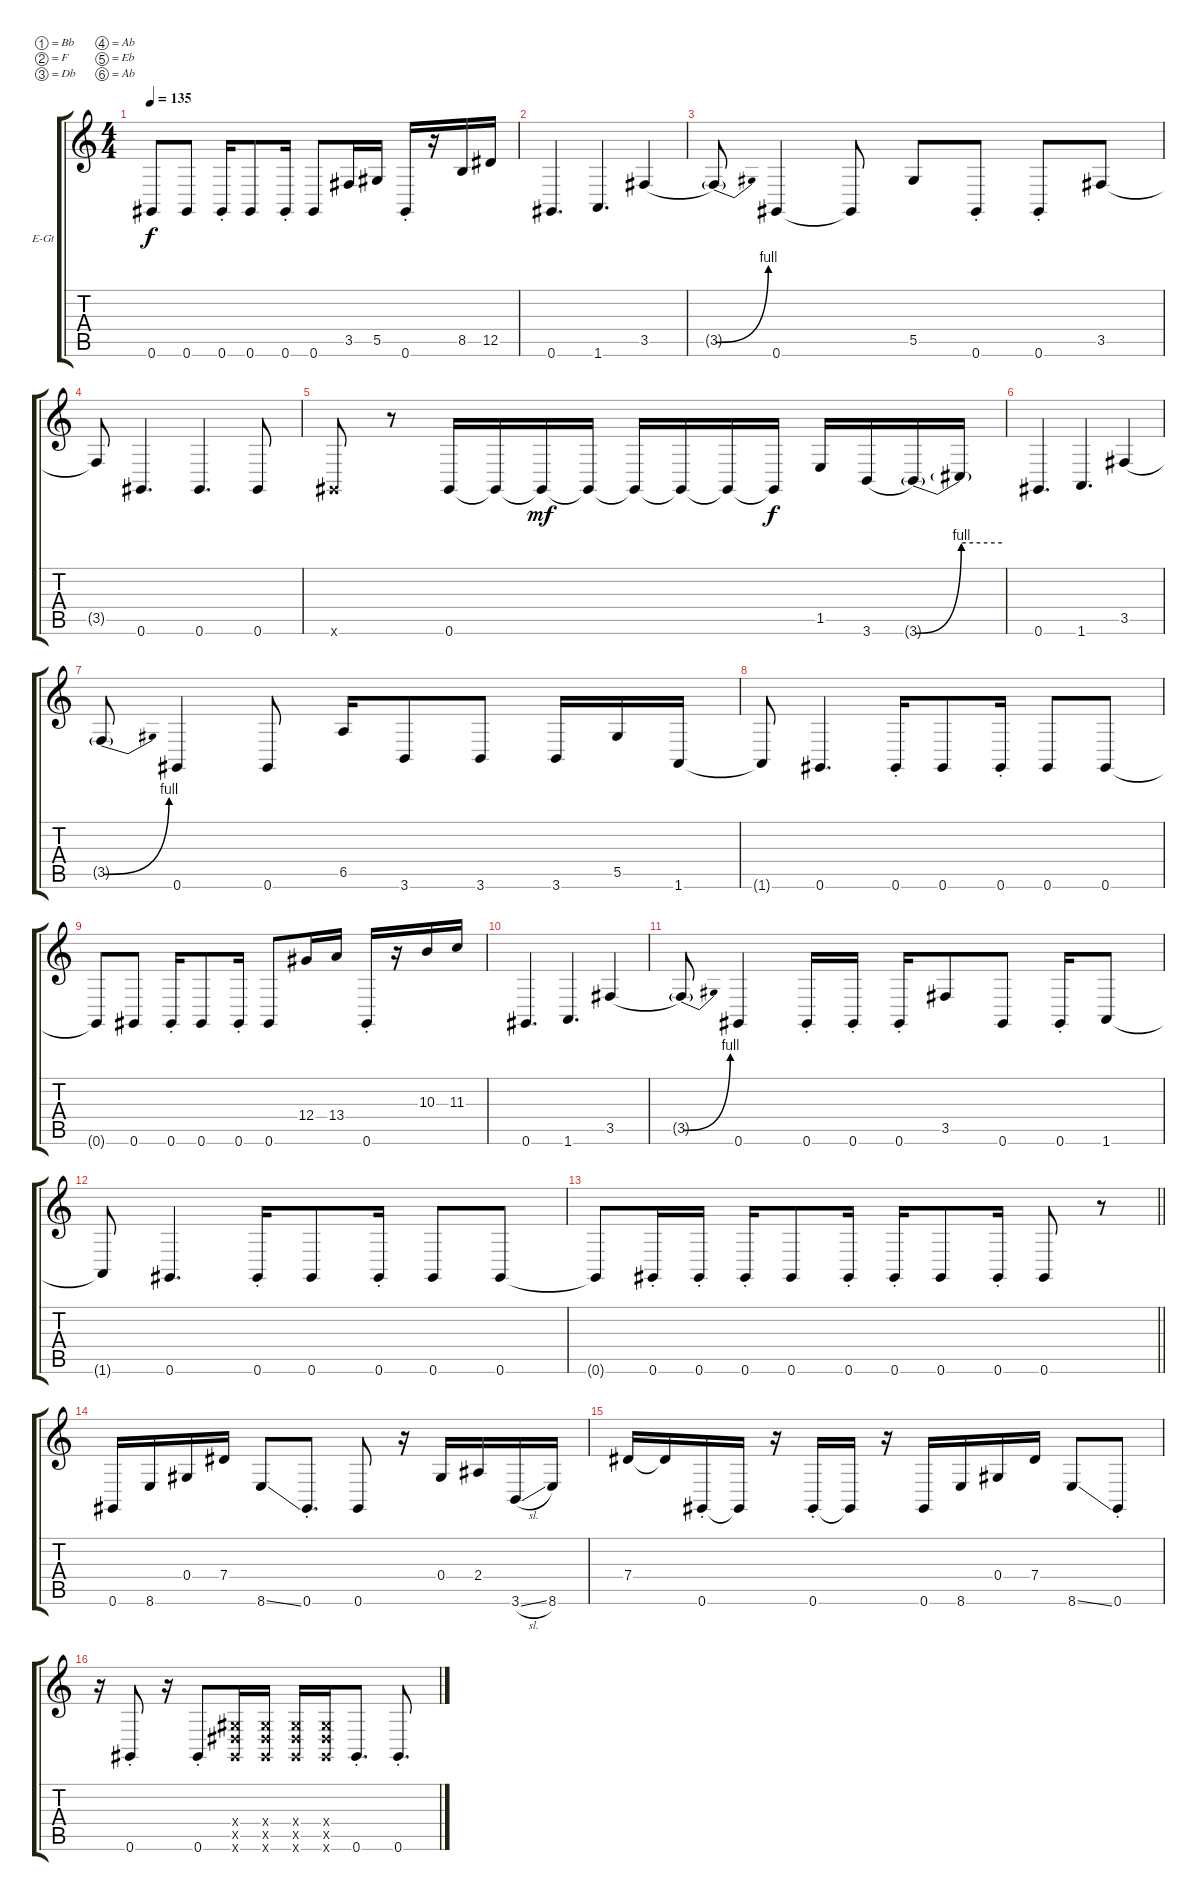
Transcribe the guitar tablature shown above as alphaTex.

\bracketExtendMode groupsimilarinstruments
\firstSystemTrackNameOrientation horizontal
\otherSystemsTrackNameOrientation horizontal
\track ("ÑhocoSlayc" "E-Gt") {instrument overdrivenguitar}
\staff {score tabs}
\tuning (Bb3 F3 Db3 Ab2 Eb2 Ab1)
\ts (4 4)
\tempo 135
\clef g2
\ks c
0.6{t}.8{dy f} 0.6.8 0.6{st}.16 0.6.8 0.6{st}.16 0.6.8 3.5.16 5.5.16 0.6{st}.16 r.16 8.5.16 12.5.16 |
0.6.4{d} 1.6.4{d} 3.5{be (hold 0 0 60 0)}.4 |
3.5{be (bend 0 0 60 4) t}.8 0.6.4 0.6{t}.8 5.5.8 0.6{st}.8 0.6{st}.8 3.5.8 |
3.5{t}.8 0.6.4{d} 0.6.4{d} 0.6.8 |
0.6{x}.8 r.8 0.6.16 0.6{t}.16 0.6{t}.16{dy mf} 0.6{t}.16 0.6{t}.16 0.6{t}.16 0.6{t}.16 0.6{t}.16{dy f} 1.5.16 3.6{be (hold 0 0 60 0)}.16 3.6{be (bend 0 0 60 4) t}.16 3.6{be (hold 0 4 60 4) t}.16 |
0.6.4{d} 1.6.4{d} 3.5{be (hold 0 0 60 0)}.4 |
3.5{be (bend 0 0 60 4) t}.8 0.6.4 0.6.8 6.5.16 3.6.8 3.6.8 3.6.16 5.5.16 1.6.16 |
1.6{t}.8 0.6.4{d} 0.6{st}.16 0.6.8 0.6{st}.16 0.6.8 0.6.8 |
0.6{t}.8 0.6.8 0.6{st}.16 0.6.8 0.6{st}.16 0.6.8 12.4.16 13.4.16 0.6{st}.16 r.16 10.3.16 11.3.16 |
0.6.4{d} 1.6.4{d} 3.5{be (hold 0 0 60 0)}.4 |
3.5{be (bend 0 0 60 4) t}.8 0.6.4 0.6{st}.16 0.6{st}.16 0.6{st}.16 3.5.8 0.6.8 0.6{st}.16 1.6.8 |
1.6{t}.8 0.6.4{d} 0.6{st}.16 0.6.8 0.6{st}.16 0.6.8 0.6.8 |
\barLineRight lightlight
0.6{t}.8 0.6{st}.16 0.6{st}.16 0.6{st}.16 0.6.8 0.6{st}.16 0.6{st}.16 0.6.8 0.6{st}.16 0.6.8 r.8 |
\section ("" "")
0.6.16 8.6.16 0.4.16 7.4.16 8.6{ss}.8 0.6{st}.8{d} 0.6.8 r.16 0.4.16 2.4.16 3.6{sl}.16 8.6.16 |
7.4.16 7.4{t}.16 0.6{st}.16 0.6{t}.16 r.16 0.6{st}.16 0.6{t}.16 r.16 0.6.16 8.6.16 0.4.16 7.4.16 8.6{ss}.8 0.6{st}.8 |
r.16 0.6{st}.8 r.16 0.6{st}.8 (0.4{x} 0.5{x} 0.6{x}).16 (0.4{x} 0.5{x} 0.6{x}).16 (0.4{x} 0.5{x} 0.6{x}).16 (0.4{x} 0.5{x} 0.6{x}).16 0.6{st}.8{d} 0.6{st}.8{d}
